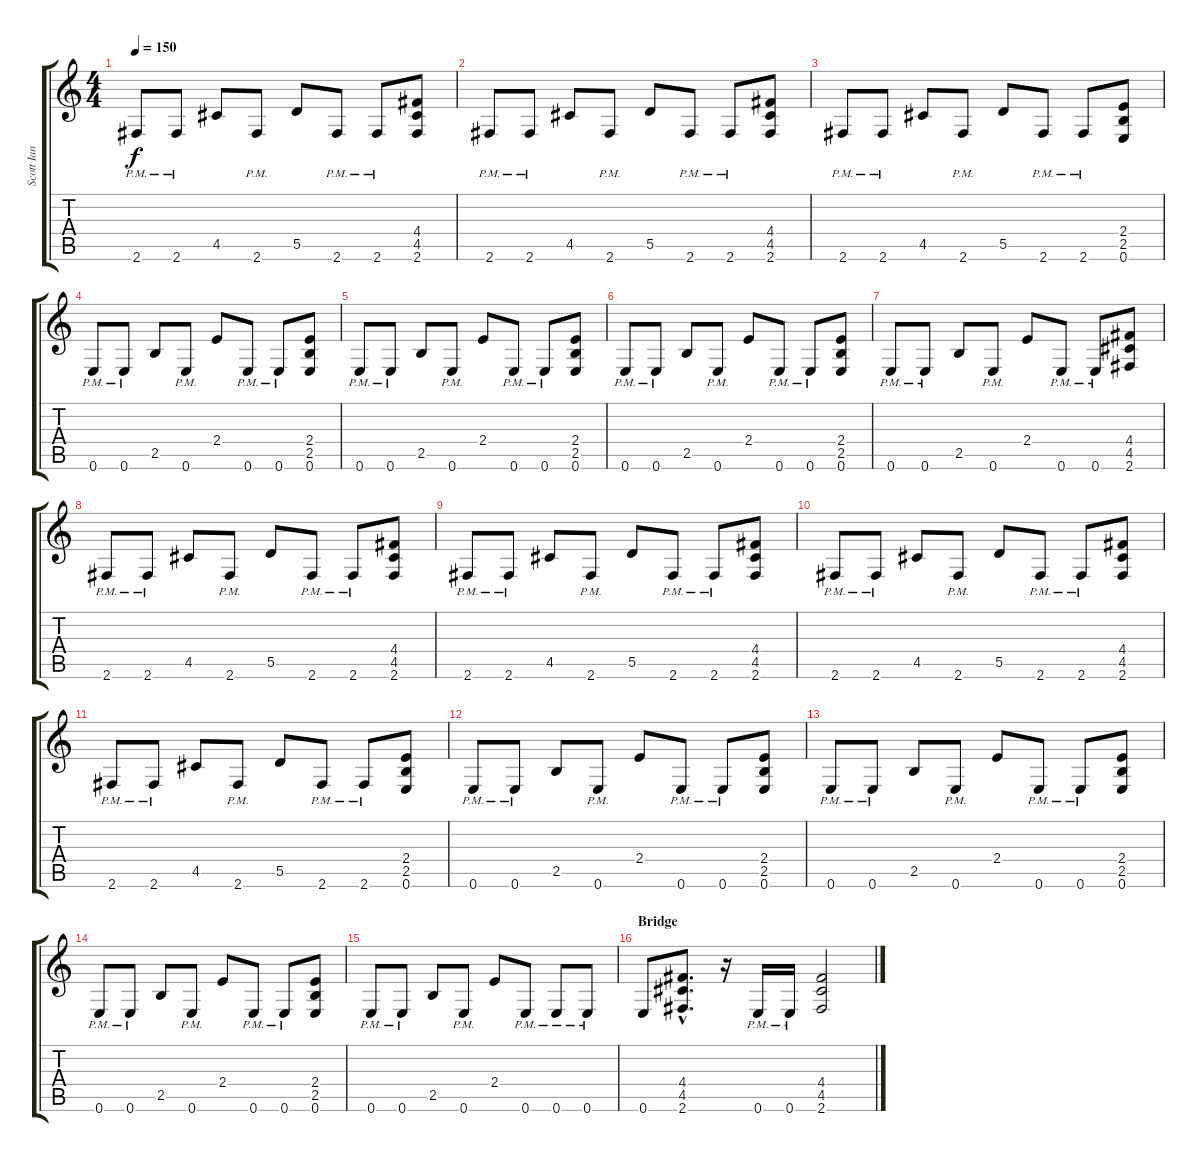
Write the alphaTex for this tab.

\track ("Scott Ian" "Scott Ian") {instrument distortionguitar}
\staff {score tabs}
\tuning (E4 B3 G3 D3 A2 E2) {hide}
\ts (4 4)
\tempo 150
\clef g2
\ks c
2.6{pm}.8{dy f} 2.6{pm}.8 4.5.8 2.6{pm}.8 5.5.8 2.6{pm}.8 2.6{pm}.8 (4.4 4.5 2.6).8 |
2.6{pm}.8 2.6{pm}.8 4.5.8 2.6{pm}.8 5.5.8 2.6{pm}.8 2.6{pm}.8 (4.4 4.5 2.6).8 |
2.6{pm}.8 2.6{pm}.8 4.5.8 2.6{pm}.8 5.5.8 2.6{pm}.8 2.6{pm}.8 (2.4 2.5 0.6).8 |
0.6{pm}.8 0.6{pm}.8 2.5.8 0.6{pm}.8 2.4.8 0.6{pm}.8 0.6{pm}.8 (2.4 2.5 0.6).8 |
0.6{pm}.8 0.6{pm}.8 2.5.8 0.6{pm}.8 2.4.8 0.6{pm}.8 0.6{pm}.8 (2.4 2.5 0.6).8 |
0.6{pm}.8 0.6{pm}.8 2.5.8 0.6{pm}.8 2.4.8 0.6{pm}.8 0.6{pm}.8 (2.4 2.5 0.6).8 |
0.6{pm}.8 0.6{pm}.8 2.5.8 0.6{pm}.8 2.4.8 0.6{pm}.8 0.6{pm}.8 (4.4 4.5 2.6).8 |
2.6{pm}.8 2.6{pm}.8 4.5.8 2.6{pm}.8 5.5.8 2.6{pm}.8 2.6{pm}.8 (4.4 4.5 2.6).8 |
2.6{pm}.8 2.6{pm}.8 4.5.8 2.6{pm}.8 5.5.8 2.6{pm}.8 2.6{pm}.8 (4.4 4.5 2.6).8 |
2.6{pm}.8 2.6{pm}.8 4.5.8 2.6{pm}.8 5.5.8 2.6{pm}.8 2.6{pm}.8 (4.4 4.5 2.6).8 |
2.6{pm}.8 2.6{pm}.8 4.5.8 2.6{pm}.8 5.5.8 2.6{pm}.8 2.6{pm}.8 (2.4 2.5 0.6).8 |
0.6{pm}.8 0.6{pm}.8 2.5.8 0.6{pm}.8 2.4.8 0.6{pm}.8 0.6{pm}.8 (2.4 2.5 0.6).8 |
0.6{pm}.8 0.6{pm}.8 2.5.8 0.6{pm}.8 2.4.8 0.6{pm}.8 0.6{pm}.8 (2.4 2.5 0.6).8 |
0.6{pm}.8 0.6{pm}.8 2.5.8 0.6{pm}.8 2.4.8 0.6{pm}.8 0.6{pm}.8 (2.4 2.5 0.6).8 |
0.6{pm}.8 0.6{pm}.8 2.5.8 0.6{pm}.8 2.4.8 0.6{pm}.8 0.6{pm}.8 0.6{pm}.8 |
\section ("" "Bridge")
0.6.8 (4.4{hac} 4.5{hac} 2.6{hac}).8{d} r.16 0.6{pm}.16 0.6{pm}.16 (4.4 4.5 2.6).2
